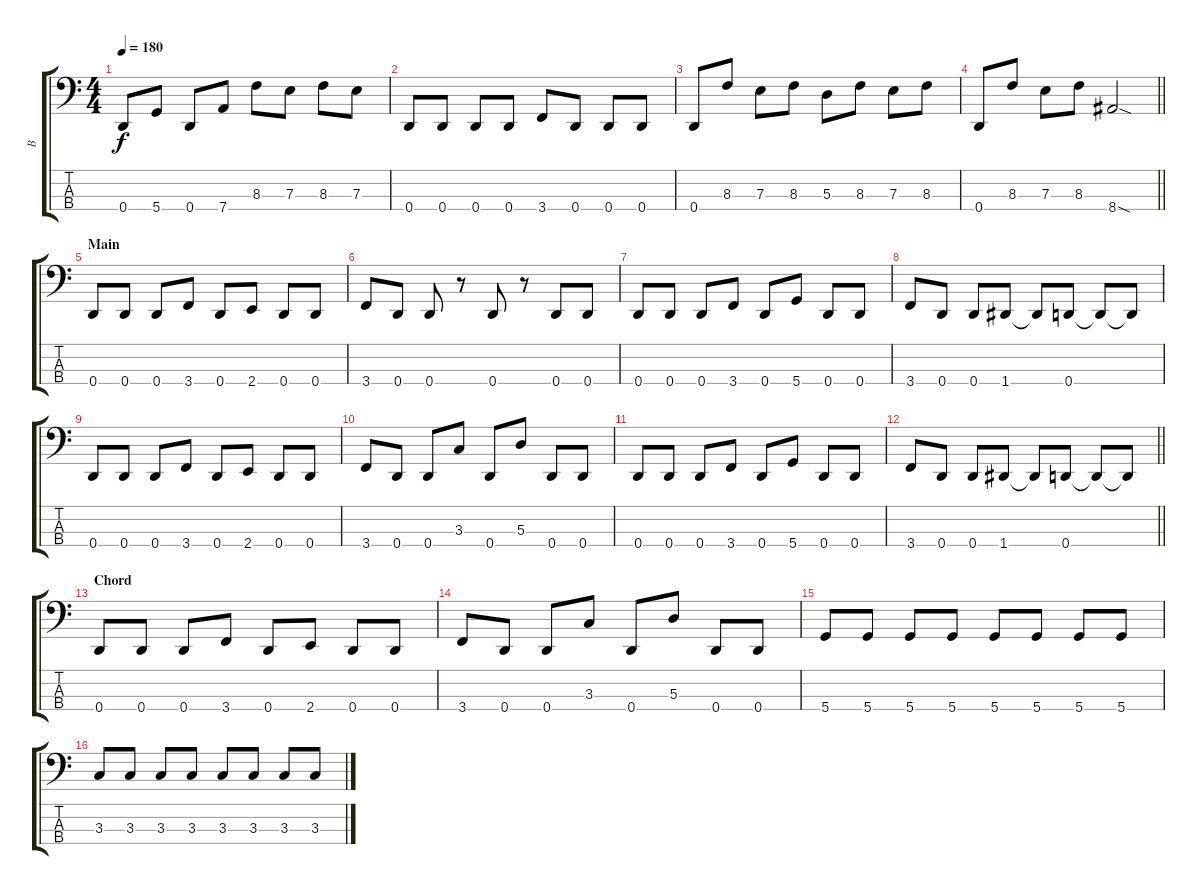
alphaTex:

\track ("B" "B") {instrument electricbassfinger}
\staff {score tabs}
\tuning (G2 D2 A1 D1) {hide}
\ts (4 4)
\tempo 180
\clef f4
\ks c
0.4.8{dy f} 5.4.8 0.4.8 7.4.8 8.3.8 7.3.8 8.3.8 7.3.8 |
0.4.8 0.4.8 0.4.8 0.4.8 3.4.8 0.4.8 0.4.8 0.4.8 |
0.4.8 8.3.8 7.3.8 8.3.8 5.3.8 8.3.8 7.3.8 8.3.8 |
\barLineRight lightlight
0.4.8 8.3.8 7.3.8 8.3.8 8.4{sod}.2 |
\section ("" "Main")
0.4.8 0.4.8 0.4.8 3.4.8 0.4.8 2.4.8 0.4.8 0.4.8 |
3.4.8 0.4.8 0.4.8 r.8 0.4.8 r.8 0.4.8 0.4.8 |
0.4.8 0.4.8 0.4.8 3.4.8 0.4.8 5.4.8 0.4.8 0.4.8 |
3.4.8 0.4.8 0.4.8 1.4.8 1.4{t}.8 0.4.8 0.4{t}.8 0.4{t}.8 |
0.4.8 0.4.8 0.4.8 3.4.8 0.4.8 2.4.8 0.4.8 0.4.8 |
3.4.8 0.4.8 0.4.8 3.3.8 0.4.8 5.3.8 0.4.8 0.4.8 |
0.4.8 0.4.8 0.4.8 3.4.8 0.4.8 5.4.8 0.4.8 0.4.8 |
\barLineRight lightlight
3.4.8 0.4.8 0.4.8 1.4.8 1.4{t}.8 0.4.8 0.4{t}.8 0.4{t}.8 |
\section ("" "Chord")
0.4.8 0.4.8 0.4.8 3.4.8 0.4.8 2.4.8 0.4.8 0.4.8 |
3.4.8 0.4.8 0.4.8 3.3.8 0.4.8 5.3.8 0.4.8 0.4.8 |
5.4.8 5.4.8 5.4.8 5.4.8 5.4.8 5.4.8 5.4.8 5.4.8 |
3.3.8 3.3.8 3.3.8 3.3.8 3.3.8 3.3.8 3.3.8 3.3.8
